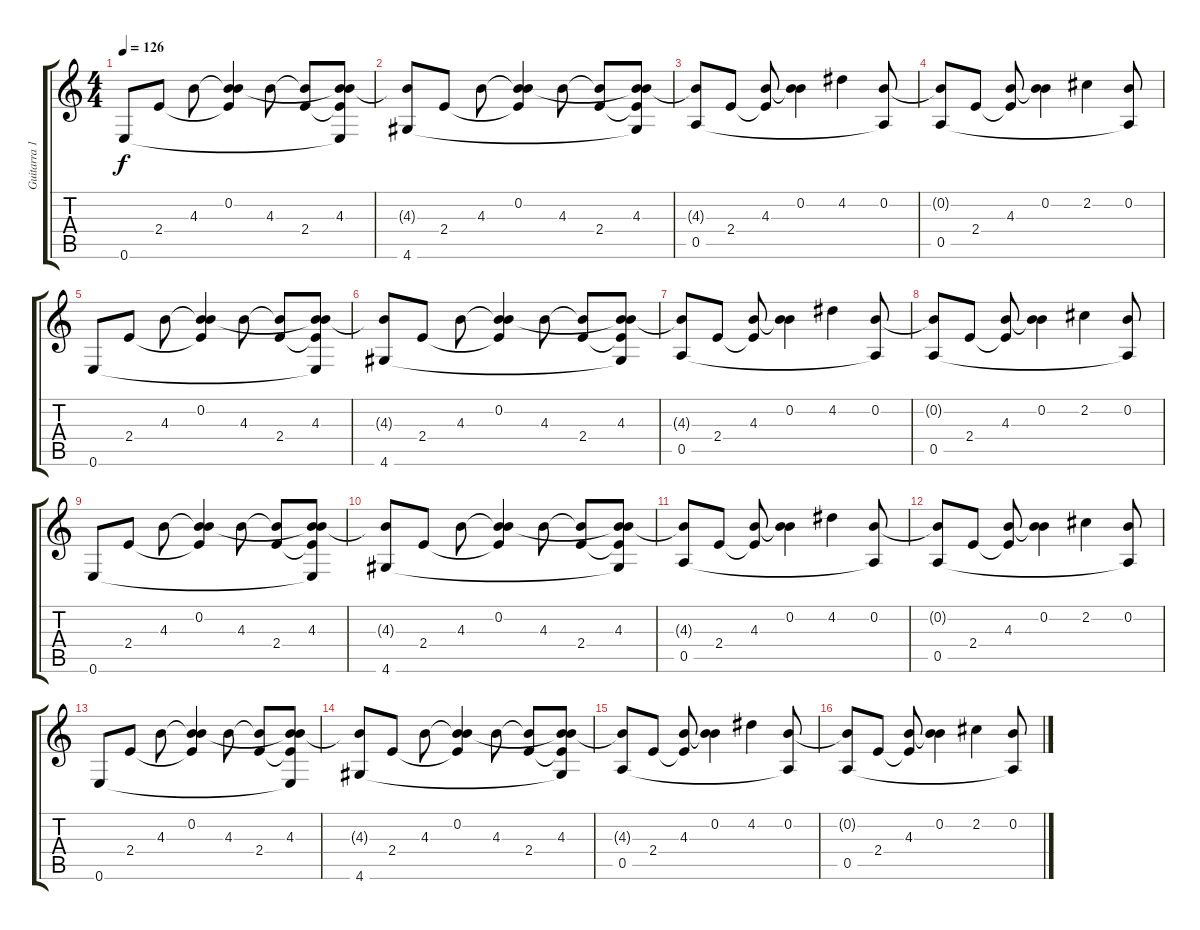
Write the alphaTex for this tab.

\track ("Guitarra 1" "Guitarra 1") {instrument acousticguitarsteel}
\staff {score tabs}
\tuning (E4 B3 G3 D3 A2 E2) {hide}
\ts (4 4)
\tempo 126
\clef g2
\ks c
0.6.8{dy f instrument acousticguitarsteel} 2.4.8 4.3.8 (0.2 4.3{t} 2.4{t}).4 4.3.8 (4.3{t} 2.4).8 (0.2{t} 4.3 2.4{t} 0.6{t}).8 |
(4.3{t} 4.6).8 2.4.8 4.3.8 (0.2 4.3{t} 2.4{t}).4 4.3.8 (4.3{t} 2.4).8 (0.2{t} 4.3 2.4{t} 4.6{t}).8 |
(4.3{t} 0.5).8 2.4.8 (4.3 2.4{t}).8 (0.2 4.3{t}).4 4.2.4 (0.2 0.5{t}).8 |
(0.2{t} 0.5).8 2.4.8 (4.3 2.4{t}).8 (0.2 4.3{t}).4 2.2.4 (0.2 0.5{t}).8 |
0.6.8 2.4.8 4.3.8 (0.2 4.3{t} 2.4{t}).4 4.3.8 (4.3{t} 2.4).8 (0.2{t} 4.3 2.4{t} 0.6{t}).8 |
(4.3{t} 4.6).8 2.4.8 4.3.8 (0.2 4.3{t} 2.4{t}).4 4.3.8 (4.3{t} 2.4).8 (0.2{t} 4.3 2.4{t} 4.6{t}).8 |
(4.3{t} 0.5).8 2.4.8 (4.3 2.4{t}).8 (0.2 4.3{t}).4 4.2.4 (0.2 0.5{t}).8 |
(0.2{t} 0.5).8 2.4.8 (4.3 2.4{t}).8 (0.2 4.3{t}).4 2.2.4 (0.2 0.5{t}).8 |
0.6.8 2.4.8 4.3.8 (0.2 4.3{t} 2.4{t}).4 4.3.8 (4.3{t} 2.4).8 (0.2{t} 4.3 2.4{t} 0.6{t}).8 |
(4.3{t} 4.6).8 2.4.8 4.3.8 (0.2 4.3{t} 2.4{t}).4 4.3.8 (4.3{t} 2.4).8 (0.2{t} 4.3 2.4{t} 4.6{t}).8 |
(4.3{t} 0.5).8 2.4.8 (4.3 2.4{t}).8 (0.2 4.3{t}).4 4.2.4 (0.2 0.5{t}).8 |
(0.2{t} 0.5).8 2.4.8 (4.3 2.4{t}).8 (0.2 4.3{t}).4 2.2.4 (0.2 0.5{t}).8 |
0.6.8 2.4.8 4.3.8 (0.2 4.3{t} 2.4{t}).4 4.3.8 (4.3{t} 2.4).8 (0.2{t} 4.3 2.4{t} 0.6{t}).8 |
(4.3{t} 4.6).8 2.4.8 4.3.8 (0.2 4.3{t} 2.4{t}).4 4.3.8 (4.3{t} 2.4).8 (0.2{t} 4.3 2.4{t} 4.6{t}).8 |
(4.3{t} 0.5).8 2.4.8 (4.3 2.4{t}).8 (0.2 4.3{t}).4 4.2.4 (0.2 0.5{t}).8 |
(0.2{t} 0.5).8 2.4.8 (4.3 2.4{t}).8 (0.2 4.3{t}).4 2.2.4 (0.2 0.5{t}).8
